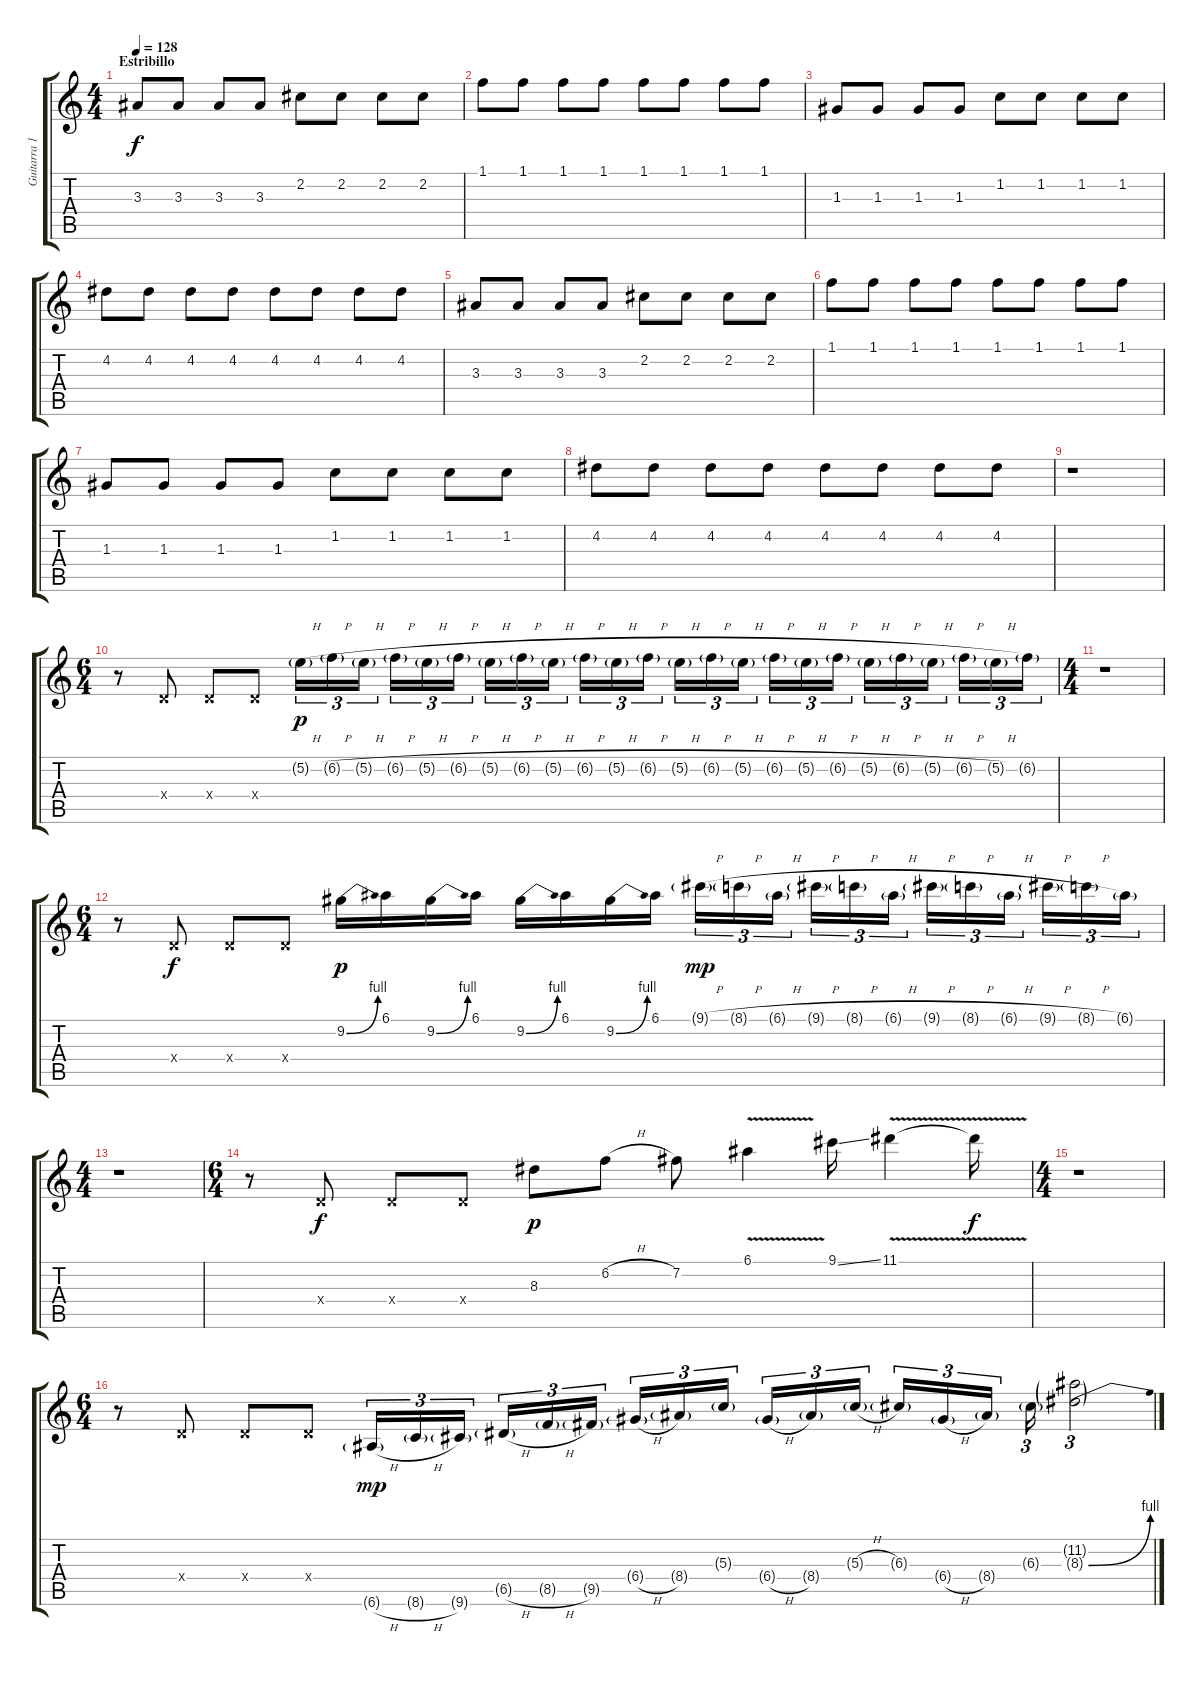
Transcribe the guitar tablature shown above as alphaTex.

\track ("Guitarra 1" "Guitarra 1") {instrument distortionguitar}
\staff {score tabs}
\tuning (E4 B3 G3 D3 A2 E2) {hide}
\ts (4 4)
\section ("" "Estribillo")
\tempo 128
\clef g2
\ks c
3.3.8{dy f volume 13 instrument distortionguitar} 3.3.8 3.3.8 3.3.8 2.2.8 2.2.8 2.2.8 2.2.8 |
1.1.8 1.1.8 1.1.8 1.1.8 1.1.8 1.1.8 1.1.8 1.1.8 |
1.3.8 1.3.8 1.3.8 1.3.8 1.2.8 1.2.8 1.2.8 1.2.8 |
4.2.8 4.2.8 4.2.8 4.2.8 4.2.8 4.2.8 4.2.8 4.2.8 |
3.3.8 3.3.8 3.3.8 3.3.8 2.2.8 2.2.8 2.2.8 2.2.8 |
1.1.8 1.1.8 1.1.8 1.1.8 1.1.8 1.1.8 1.1.8 1.1.8 |
1.3.8 1.3.8 1.3.8 1.3.8 1.2.8 1.2.8 1.2.8 1.2.8 |
4.2.8 4.2.8 4.2.8 4.2.8 4.2.8 4.2.8 4.2.8 4.2.8 |
r.1 |
\ts (6 4)
r.8 0.4{x}.8 0.4{x}.8 0.4{x}.8 5.2{h g}.16{tu (3 2) dy p} 6.2{h g}.16{tu (3 2)} 5.2{h g}.16{tu (3 2)} 6.2{h g}.16{tu (3 2)} 5.2{h g}.16{tu (3 2)} 6.2{h g}.16{tu (3 2)} 5.2{h g}.16{tu (3 2)} 6.2{h g}.16{tu (3 2)} 5.2{h g}.16{tu (3 2)} 6.2{h g}.16{tu (3 2)} 5.2{h g}.16{tu (3 2)} 6.2{h g}.16{tu (3 2)} 5.2{h g}.16{tu (3 2)} 6.2{h g}.16{tu (3 2)} 5.2{h g}.16{tu (3 2)} 6.2{h g}.16{tu (3 2)} 5.2{h g}.16{tu (3 2)} 6.2{h g}.16{tu (3 2)} 5.2{h g}.16{tu (3 2)} 6.2{h g}.16{tu (3 2)} 5.2{h g}.16{tu (3 2)} 6.2{h g}.16{tu (3 2)} 5.2{h g}.16{tu (3 2)} 6.2{g}.16{tu (3 2)} |
\ts (4 4)
r.1 |
\ts (6 4)
r.8 0.4{x}.8{dy f} 0.4{x}.8 0.4{x}.8 9.2{be (bend 0 0 60 4)}.16{dy p} 6.1.16 9.2{be (bend 0 0 60 4)}.16 6.1.16 9.2{be (bend 0 0 60 4)}.16 6.1.16 9.2{be (bend 0 0 60 4)}.16 6.1.16 9.1{h g}.16{tu (3 2) dy mp} 8.1{h g}.16{tu (3 2)} 6.1{h g}.16{tu (3 2)} 9.1{h g}.16{tu (3 2)} 8.1{h g}.16{tu (3 2)} 6.1{h g}.16{tu (3 2)} 9.1{h g}.16{tu (3 2)} 8.1{h g}.16{tu (3 2)} 6.1{h g}.16{tu (3 2)} 9.1{h g}.16{tu (3 2)} 8.1{h g}.16{tu (3 2)} 6.1{g}.16{tu (3 2)} |
\ts (4 4)
r.1 |
\ts (6 4)
r.8 0.4{x}.8{dy f} 0.4{x}.8 0.4{x}.8 8.3.8{dy p} 6.2{h}.8 7.2.8 6.1{v}.4 9.1{ss}.16 11.1{v}.4 11.1{t}.16{dy f} |
\ts (4 4)
r.1 |
\ts (6 4)
r.8 0.4{x}.8 0.4{x}.8 0.4{x}.8 6.6{h g}.16{tu (3 2) dy mp} 8.6{h g}.16{tu (3 2)} 9.6{g}.16{tu (3 2)} 6.5{h g}.16{tu (3 2)} 8.5{h g}.16{tu (3 2)} 9.5{g}.16{tu (3 2)} 6.4{h g}.16{tu (3 2)} 8.4{g}.16{tu (3 2)} 5.3{g}.16{tu (3 2)} 6.4{h g}.16{tu (3 2)} 8.4{g}.16{tu (3 2)} 5.3{h g}.16{tu (3 2)} 6.3{g}.16{tu (3 2)} 6.4{h g}.16{tu (3 2)} 8.4{g}.16{tu (3 2)} 6.3{g}.16{tu (3 2)} (11.2{g} 8.3{be (bend 0 0 60 4) g}).2{tu (3 2)}
